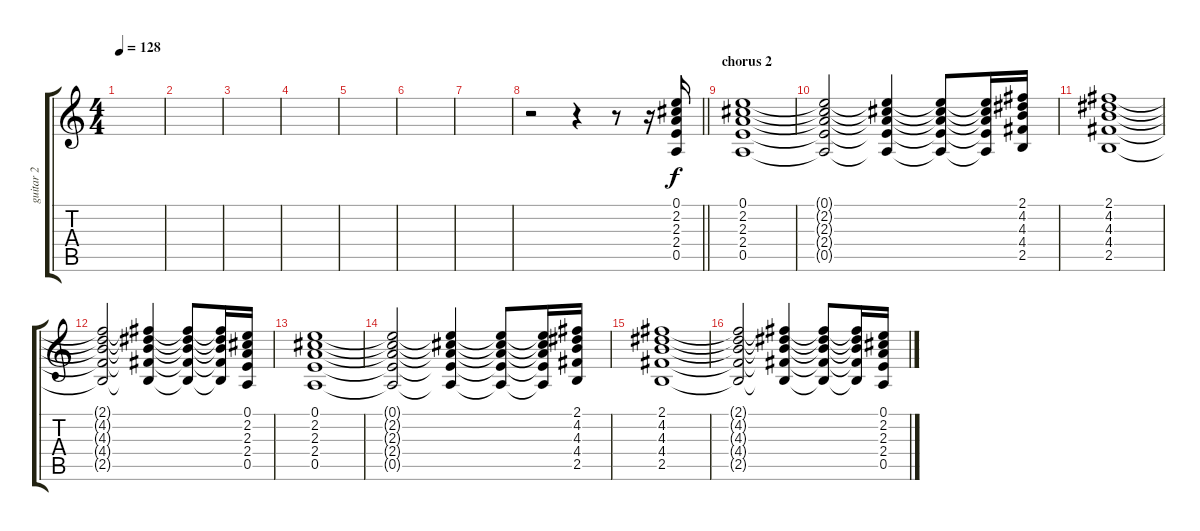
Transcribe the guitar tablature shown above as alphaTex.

\track ("guitar 2" "guitar 2") {instrument overdrivenguitar}
\staff {score tabs}
\tuning (E4 B3 G3 D3 A2 E2) {hide}
\ts (4 4)
\tempo 128
\clef g2
\ks c
|
|
|
|
|
|
|
\barLineRight lightlight
r.2 r.4 r.8 r.16 (0.1 2.2 2.3 2.4 0.5).16{volume 11 instrument overdrivenguitar} |
\section ("" "chorus 2")
(0.1 2.2 2.3 2.4 0.5).1 |
(0.1{t} 2.2{t} 2.3{t} 2.4{t} 0.5{t}).2 (0.1{t} 2.2{t} 2.3{t} 2.4{t} 0.5{t}).4 (0.1{t} 2.2{t} 2.3{t} 2.4{t} 0.5{t}).8 (0.1{t} 2.2{t} 2.3{t} 2.4{t} 0.5{t}).16 (2.1 4.2 4.3 4.4 2.5).16 |
(2.1 4.2 4.3 4.4 2.5).1 |
(2.1{t} 4.2{t} 4.3{t} 4.4{t} 2.5{t}).2 (2.1{t} 4.2{t} 4.3{t} 4.4{t} 2.5{t}).4 (2.1{t} 4.2{t} 4.3{t} 4.4{t} 2.5{t}).8 (2.1{t} 4.2{t} 4.3{t} 4.4{t} 2.5{t}).16 (0.1 2.2 2.3 2.4 0.5).16 |
(0.1 2.2 2.3 2.4 0.5).1 |
(0.1{t} 2.2{t} 2.3{t} 2.4{t} 0.5{t}).2 (0.1{t} 2.2{t} 2.3{t} 2.4{t} 0.5{t}).4 (0.1{t} 2.2{t} 2.3{t} 2.4{t} 0.5{t}).8 (0.1{t} 2.2{t} 2.3{t} 2.4{t} 0.5{t}).16 (2.1 4.2 4.3 4.4 2.5).16 |
(2.1 4.2 4.3 4.4 2.5).1 |
(2.1{t} 4.2{t} 4.3{t} 4.4{t} 2.5{t}).2 (2.1{t} 4.2{t} 4.3{t} 4.4{t} 2.5{t}).4 (2.1{t} 4.2{t} 4.3{t} 4.4{t} 2.5{t}).8 (2.1{t} 4.2{t} 4.3{t} 4.4{t} 2.5{t}).16 (0.1 2.2 2.3 2.4 0.5).16
